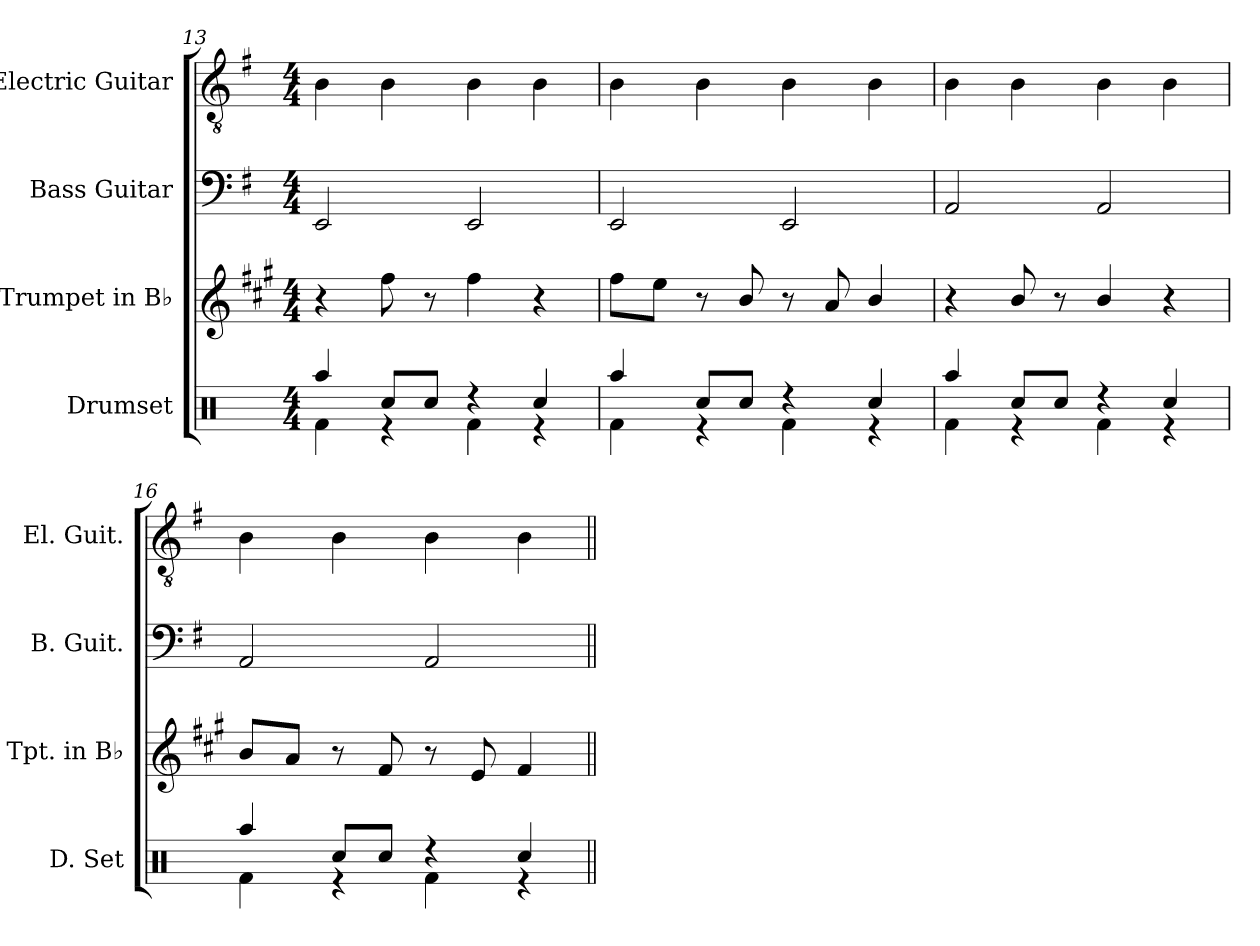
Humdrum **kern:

**kern	**kern	**kern	**kern
*part4	*part3	*part2	*part1
*staff4	*staff3	*staff2	*staff1
*I"Drumset	*I"Trumpet in B♭	*I"Bass Guitar	*I"Electric Guitar
*I'D. Set	*I'Tpt. in B♭	*I'B. Guit.	*I'El. Guit.
*clefX	*clefG2	*clefF4	*clefGv2
*	*ITrd1c2	*ITrd7c12	*
*k[]	*k[f#]	*k[f#]	*k[f#]
*M4/4	*M4/4	*M4/4	*M4/4
=13	=13	=13	=13
*^	*	*	*
4Raa/	4Rf\	4r	2EEE/	4B
8Rcc/L	4r	8ee\	.	4B
8Rcc/J	.	8r	.	.
4r	4Rf\	4ee\	2EEE/	4B
4Rcc/	4r	4r	.	4B
=14	=14	=14	=14	=14
4Raa/	4Rf\	8ee\L	2EEE/	4B
.	.	8dd\J	.	.
8Rcc/L	4r	8r	.	4B
8Rcc/J	.	8a/	.	.
4r	4Rf\	8r	2EEE/	4B
.	.	8g/	.	.
4Rcc/	4r	4a/	.	4B
=15	=15	=15	=15	=15
4Raa/	4Rf\	4r	2AAA/	4B
8Rcc/L	4r	8a/	.	4B
8Rcc/J	.	8r	.	.
4r	4Rf\	4a/	2AAA/	4B
4Rcc/	4r	4r	.	4B
=16	=16	=16	=16	=16
4Raa/	4Rf\	8a/L	2AAA/	4B
.	.	8g/J	.	.
8Rcc/L	4r	8r	.	4B
8Rcc/J	.	8e/	.	.
4r	4Rf\	8r	2AAA/	4B
.	.	8d/	.	.
4Rcc/	4r	4e/	.	4B
*v	*v	*	*	*
=||	=||	=||	=||
*-	*-	*-	*-
